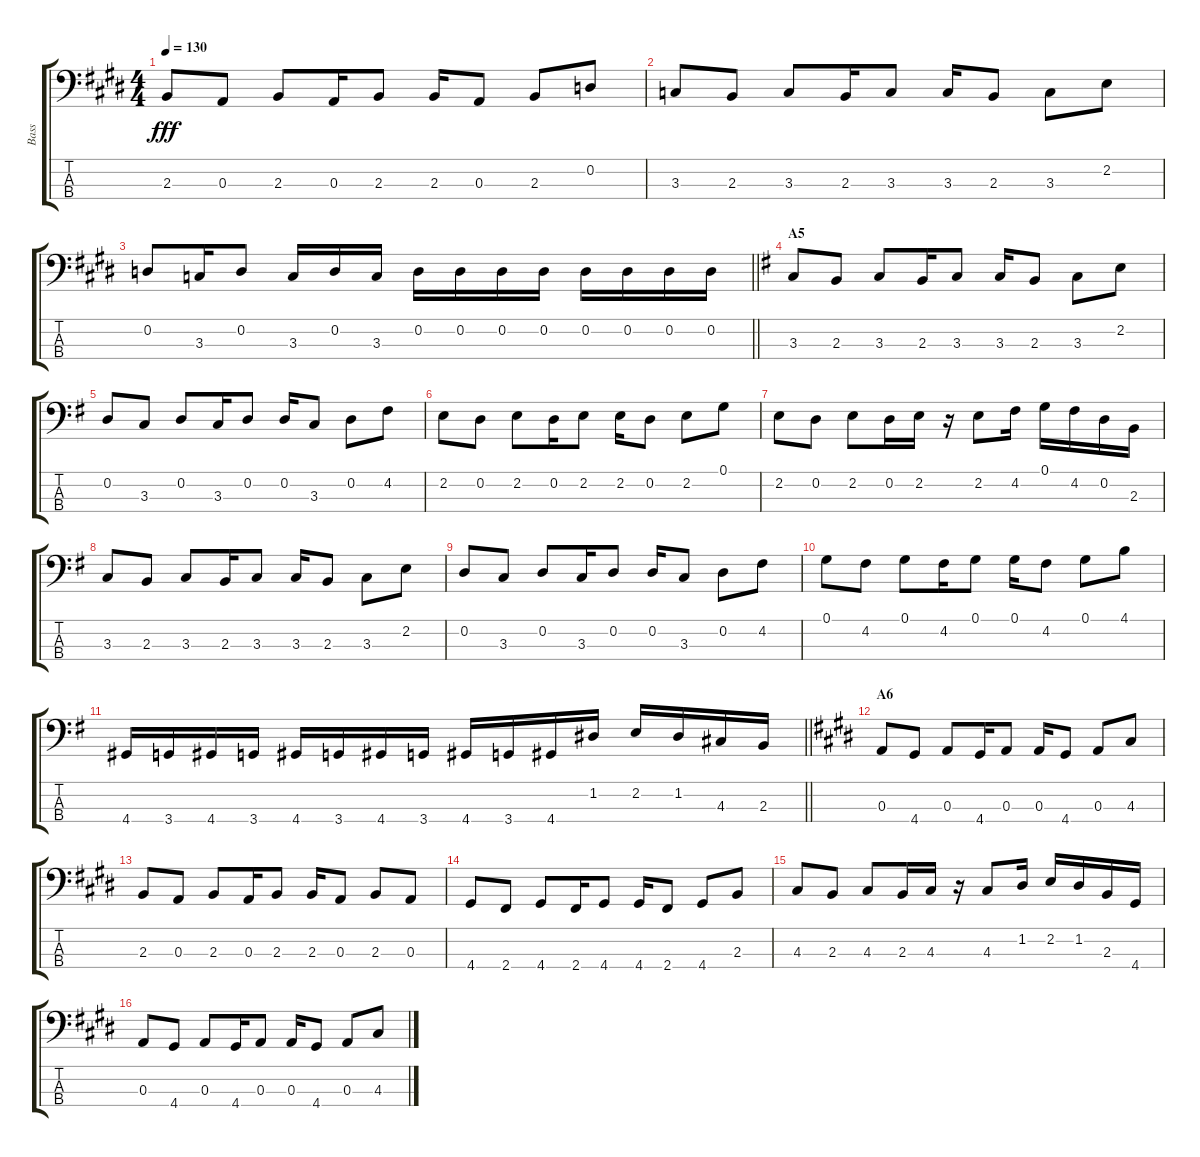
\track ("Bass" "Bass") {instrument fretlessbass}
\staff {score tabs}
\tuning (G2 D2 A1 E1) {hide}
\ts (4 4)
\tempo 130
\clef f4
\ks e
2.3.8{dy fff} 0.3.8 2.3.8 0.3.16 2.3.8 2.3.16 0.3.8 2.3.8 0.2.8 |
3.3.8 2.3.8 3.3.8 2.3.16 3.3.8 3.3.16 2.3.8 3.3.8 2.2.8 |
\barLineRight lightlight
0.2.8 3.3.16 0.2.8 3.3.16 0.2.16 3.3.16 0.2.16 0.2.16 0.2.16 0.2.16 0.2.16 0.2.16 0.2.16 0.2.16 |
\section ("" "A5")
\ks g
3.3.8 2.3.8 3.3.8 2.3.16 3.3.8 3.3.16 2.3.8 3.3.8 2.2.8 |
0.2.8 3.3.8 0.2.8 3.3.16 0.2.8 0.2.16 3.3.8 0.2.8 4.2.8 |
2.2.8 0.2.8 2.2.8 0.2.16 2.2.8 2.2.16 0.2.8 2.2.8 0.1.8 |
2.2.8 0.2.8 2.2.8 0.2.16 2.2.16 r.16 2.2.8 4.2.16 0.1.16 4.2.16 0.2.16 2.3.16 |
3.3.8 2.3.8 3.3.8 2.3.16 3.3.8 3.3.16 2.3.8 3.3.8 2.2.8 |
0.2.8 3.3.8 0.2.8 3.3.16 0.2.8 0.2.16 3.3.8 0.2.8 4.2.8 |
0.1.8 4.2.8 0.1.8 4.2.16 0.1.8 0.1.16 4.2.8 0.1.8 4.1.8 |
\barLineRight lightlight
4.4.16 3.4.16 4.4.16 3.4.16 4.4.16 3.4.16 4.4.16 3.4.16 4.4.16 3.4.16 4.4.16 1.2.16 2.2.16 1.2.16 4.3.16 2.3.16 |
\section ("" "A6")
\ks e
0.3.8 4.4.8 0.3.8 4.4.16 0.3.8 0.3.16 4.4.8 0.3.8 4.3.8 |
2.3.8 0.3.8 2.3.8 0.3.16 2.3.8 2.3.16 0.3.8 2.3.8 0.3.8 |
4.4.8 2.4.8 4.4.8 2.4.16 4.4.8 4.4.16 2.4.8 4.4.8 2.3.8 |
4.3.8 2.3.8 4.3.8 2.3.16 4.3.16 r.16 4.3.8 1.2.16 2.2.16 1.2.16 2.3.16 4.4.16 |
0.3.8 4.4.8 0.3.8 4.4.16 0.3.8 0.3.16 4.4.8 0.3.8 4.3.8
